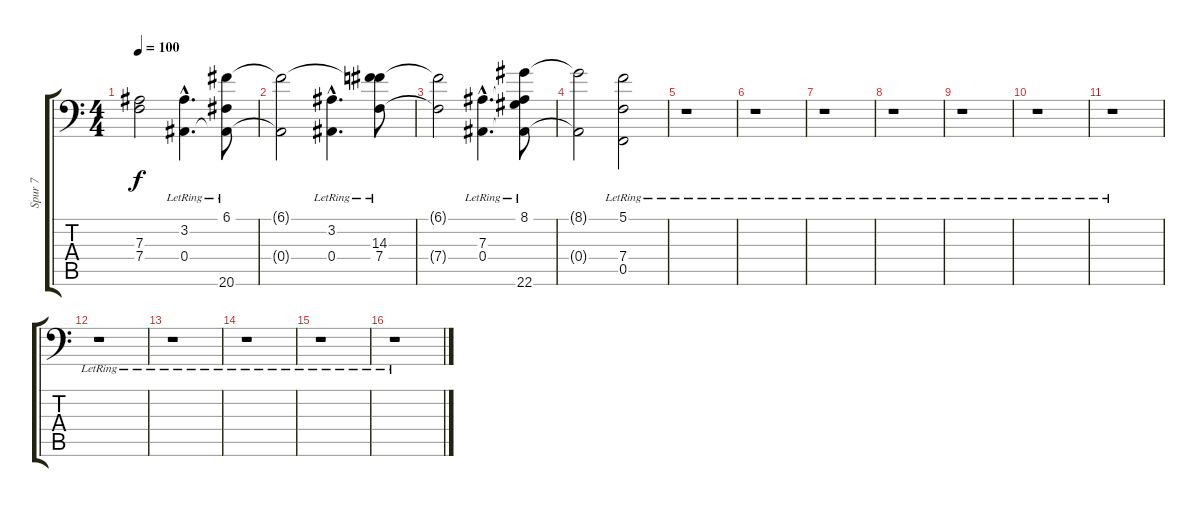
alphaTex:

\track ("Spur 7" "Spur 7") {instrument tremolostrings}
\staff {score tabs}
\tuning (C4 G3 Eb3 Bb2 F2 Bb1) {hide}
\ts (4 4)
\tempo 100
\clef f4
\ks c
(7.3{t} 7.4{t}).2{dy f} (3.2{hac lr} 0.4{hac lr}).4{d} (6.1{lr} 0.4{t} 20.6{lr}).8 |
(6.1{t} 0.4{t}).2 (3.2{hac lr} 0.4{hac lr}).4{d} (6.1{t} 14.3{lr} 7.4{lr}).8 |
(6.1{t} 7.4{t}).2 (7.3{hac lr} 0.4{hac lr}).4{d} (8.1{lr} 7.3{t} 0.4{t} 22.6{lr}).8 |
(8.1{t} 0.4{t}).2 (5.1{lr} 7.4{lr} 0.5{lr}).2 |
r.1 |
r.1 |
r.1 |
r.1 |
r.1 |
r.1 |
r.1 |
r.1 |
r.1 |
r.1 |
r.1 |
r.1
